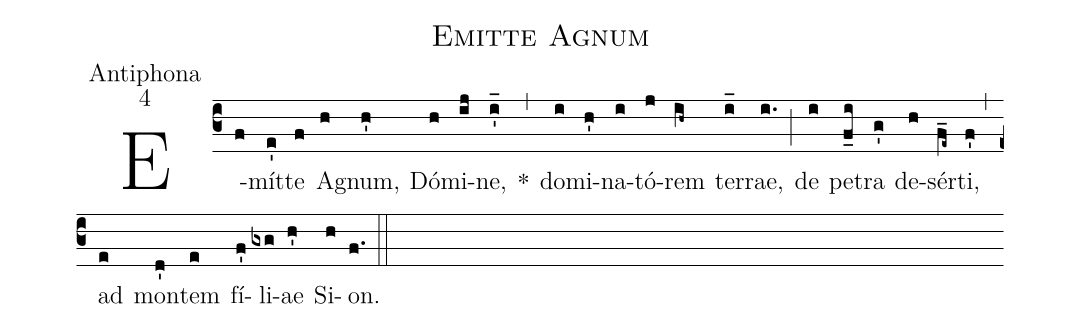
name:Emitte Agnum;
office-part:Antiphona;
mode:4;
%%
(c3) E(f)mít(e')te(f) A(h)gnum,(h') Dó(h)mi(ij)ne,(i'_) *(,) do(i)mi(h')na(i)tó(j)rem(ih~) ter(i_)rae,(i.) (;) de(i) pe(f_i)tra(g') de(h)sér(f_e~)ti,(f') (,) ad(e) mon(d')tem(e) fí(f')li(gxg)ae(h') Si(h)on.(f.) (::)
